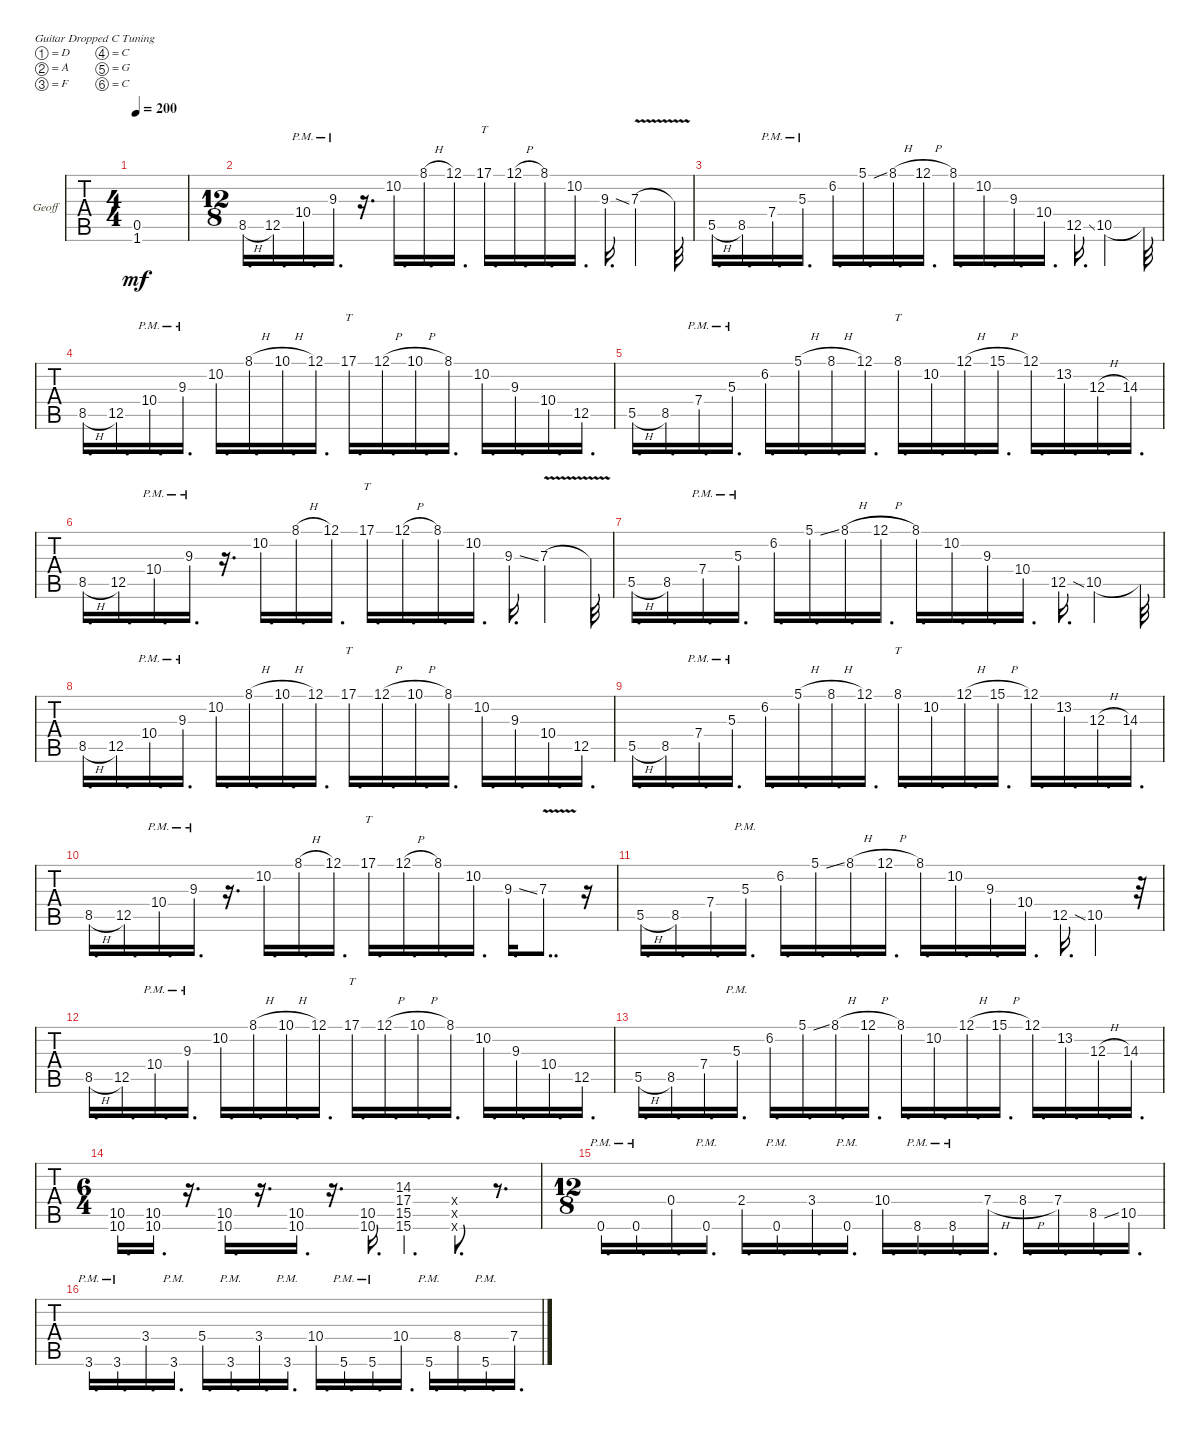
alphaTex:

\bracketExtendMode groupsimilarinstruments
\firstSystemTrackNameOrientation horizontal
\otherSystemsTrackNameOrientation horizontal
\track ("GeoFuck" "Geoff") {instrument acousticgrandpiano}
\staff {tabs}
\tuning (D4 A3 F3 C3 G2 C2)
\displaytranspose 12
\ts (4 4)
\tempo 200
\clef g2
\ks c
(0.5{t} 1.6{t}).1{dy mf} |
\ts (12 8)
8.5{h}.16{d} 12.5.16{d} 10.4{pm}.16{d} 9.3{pm}.16{d} r.16{d} 10.2.16{d} 8.1{h}.16{d} 12.1.16{d} 17.1.16{tt d} 12.1{h}.16{d} 8.1.16{d} 10.2.16{d} 9.3{ss}.16{d} 7.3{v}.4 7.3{t}.32 |
5.5{h}.16{d} 8.5.16{d} 7.4{pm}.16{d} 5.3{pm}.16{d} 6.2.16{d} 5.1{ss}.16{d} 8.1{h}.16{d} 12.1{h}.16{d} 8.1.16{d} 10.2.16{d} 9.3.16{d} 10.4.16{d} 12.5{ss}.16{d} 10.5.4 10.5{t}.32 |
8.5{h}.16{d} 12.5.16{d} 10.4{pm}.16{d} 9.3{pm}.16{d} 10.2.16{d} 8.1{h}.16{d} 10.1{h}.16{d} 12.1.16{d} 17.1.16{tt d} 12.1{h}.16{d} 10.1{h}.16{d} 8.1.16{d} 10.2.16{d} 9.3.16{d} 10.4.16{d} 12.5.16{d} |
5.5{h}.16{d} 8.5.16{d} 7.4{pm}.16{d} 5.3{pm}.16{d} 6.2.16{d} 5.1{h}.16{d} 8.1{h}.16{d} 12.1.16{d} 8.1.16{tt d} 10.2.16{d} 12.1{h}.16{d} 15.1{h}.16{d} 12.1.16{d} 13.2.16{d} 12.3{h}.16{d} 14.3.16{d} |
8.5{h}.16{d} 12.5.16{d} 10.4{pm}.16{d} 9.3{pm}.16{d} r.16{d} 10.2.16{d} 8.1{h}.16{d} 12.1.16{d} 17.1.16{tt d} 12.1{h}.16{d} 8.1.16{d} 10.2.16{d} 9.3{ss}.16{d} 7.3{v}.4 7.3{t}.32 |
5.5{h}.16{d} 8.5.16{d} 7.4{pm}.16{d} 5.3{pm}.16{d} 6.2.16{d} 5.1{ss}.16{d} 8.1{h}.16{d} 12.1{h}.16{d} 8.1.16{d} 10.2.16{d} 9.3.16{d} 10.4.16{d} 12.5{ss}.16{d} 10.5.4 10.5{t}.32 |
8.5{h}.16{d} 12.5.16{d} 10.4{pm}.16{d} 9.3{pm}.16{d} 10.2.16{d} 8.1{h}.16{d} 10.1{h}.16{d} 12.1.16{d} 17.1.16{tt d} 12.1{h}.16{d} 10.1{h}.16{d} 8.1.16{d} 10.2.16{d} 9.3.16{d} 10.4.16{d} 12.5.16{d} |
5.5{h}.16{d} 8.5.16{d} 7.4{pm}.16{d} 5.3{pm}.16{d} 6.2.16{d} 5.1{h}.16{d} 8.1{h}.16{d} 12.1.16{d} 8.1.16{tt d} 10.2.16{d} 12.1{h}.16{d} 15.1{h}.16{d} 12.1.16{d} 13.2.16{d} 12.3{h}.16{d} 14.3.16{d} |
8.5{h}.16{d} 12.5.16{d} 10.4{pm}.16{d} 9.3{pm}.16{d} r.16{d} 10.2.16{d} 8.1{h}.16{d} 12.1.16{d} 17.1.16{tt d} 12.1{h}.16{d} 8.1.16{d} 10.2.16{d} 9.3{ss}.16{d} 7.3{v}.8{dd} r.16 |
5.5{h}.16{d} 8.5.16{d} 7.4.16{d} 5.3{pm}.16{d} 6.2.16{d} 5.1{ss}.16{d} 8.1{h}.16{d} 12.1{h}.16{d} 8.1.16{d} 10.2.16{d} 9.3.16{d} 10.4.16{d} 12.5{ss}.16{d} 10.5.4 r.32 |
8.5{h}.16{d} 12.5.16{d} 10.4{pm}.16{d} 9.3{pm}.16{d} 10.2.16{d} 8.1{h}.16{d} 10.1{h}.16{d} 12.1.16{d} 17.1.16{tt d} 12.1{h}.16{d} 10.1{h}.16{d} 8.1.16{d} 10.2.16{d} 9.3.16{d} 10.4.16{d} 12.5.16{d} |
5.5{h}.16{d} 8.5.16{d} 7.4.16{d} 5.3{pm}.16{d} 6.2.16{d} 5.1{ss}.16{d} 8.1{h}.16{d} 12.1{h}.16{d} 8.1.16{d} 10.2.16{d} 12.1{h}.16{d} 15.1{h}.16{d} 12.1.16{d} 13.2.16{d} 12.3{h}.16{d} 14.3.16{d} |
\ts (6 4)
(10.6 10.5).16{d} (10.5 10.6).16{d} r.16{d} (10.6 10.5).16{d} r.16{d} (10.6 10.5).16{d} r.16{d} (10.6 10.5).16{d} (15.6 15.5 17.4 14.3).4{d} (0.6{x} 0.5{x} 0.4{x}).8{d} r.8{d} |
\ts (12 8)
0.6{pm}.16{d} 0.6{pm}.16{d} 0.4.16{d} 0.6{pm}.16{d} 2.4.16{d} 0.6{pm}.16{d} 3.4.16{d} 0.6{pm}.16{d} 10.4.16{d} 8.6{pm}.16{d} 8.6{pm}.16{d} 7.4{h}.16{d} 8.4{h}.16{d} 7.4.16{d} 8.5{ss}.16{d} 10.5.16{d} |
3.6{pm}.16{d} 3.6{pm}.16{d} 3.4.16{d} 3.6{pm}.16{d} 5.4.16{d} 3.6{pm}.16{d} 3.4.16{d} 3.6{pm}.16{d} 10.4.16{d} 5.6{pm}.16{d} 5.6{pm}.16{d} 10.4.16{d} 5.6{pm}.16{d} 8.4.16{d} 5.6{pm}.16{d} 7.4.16{d}
